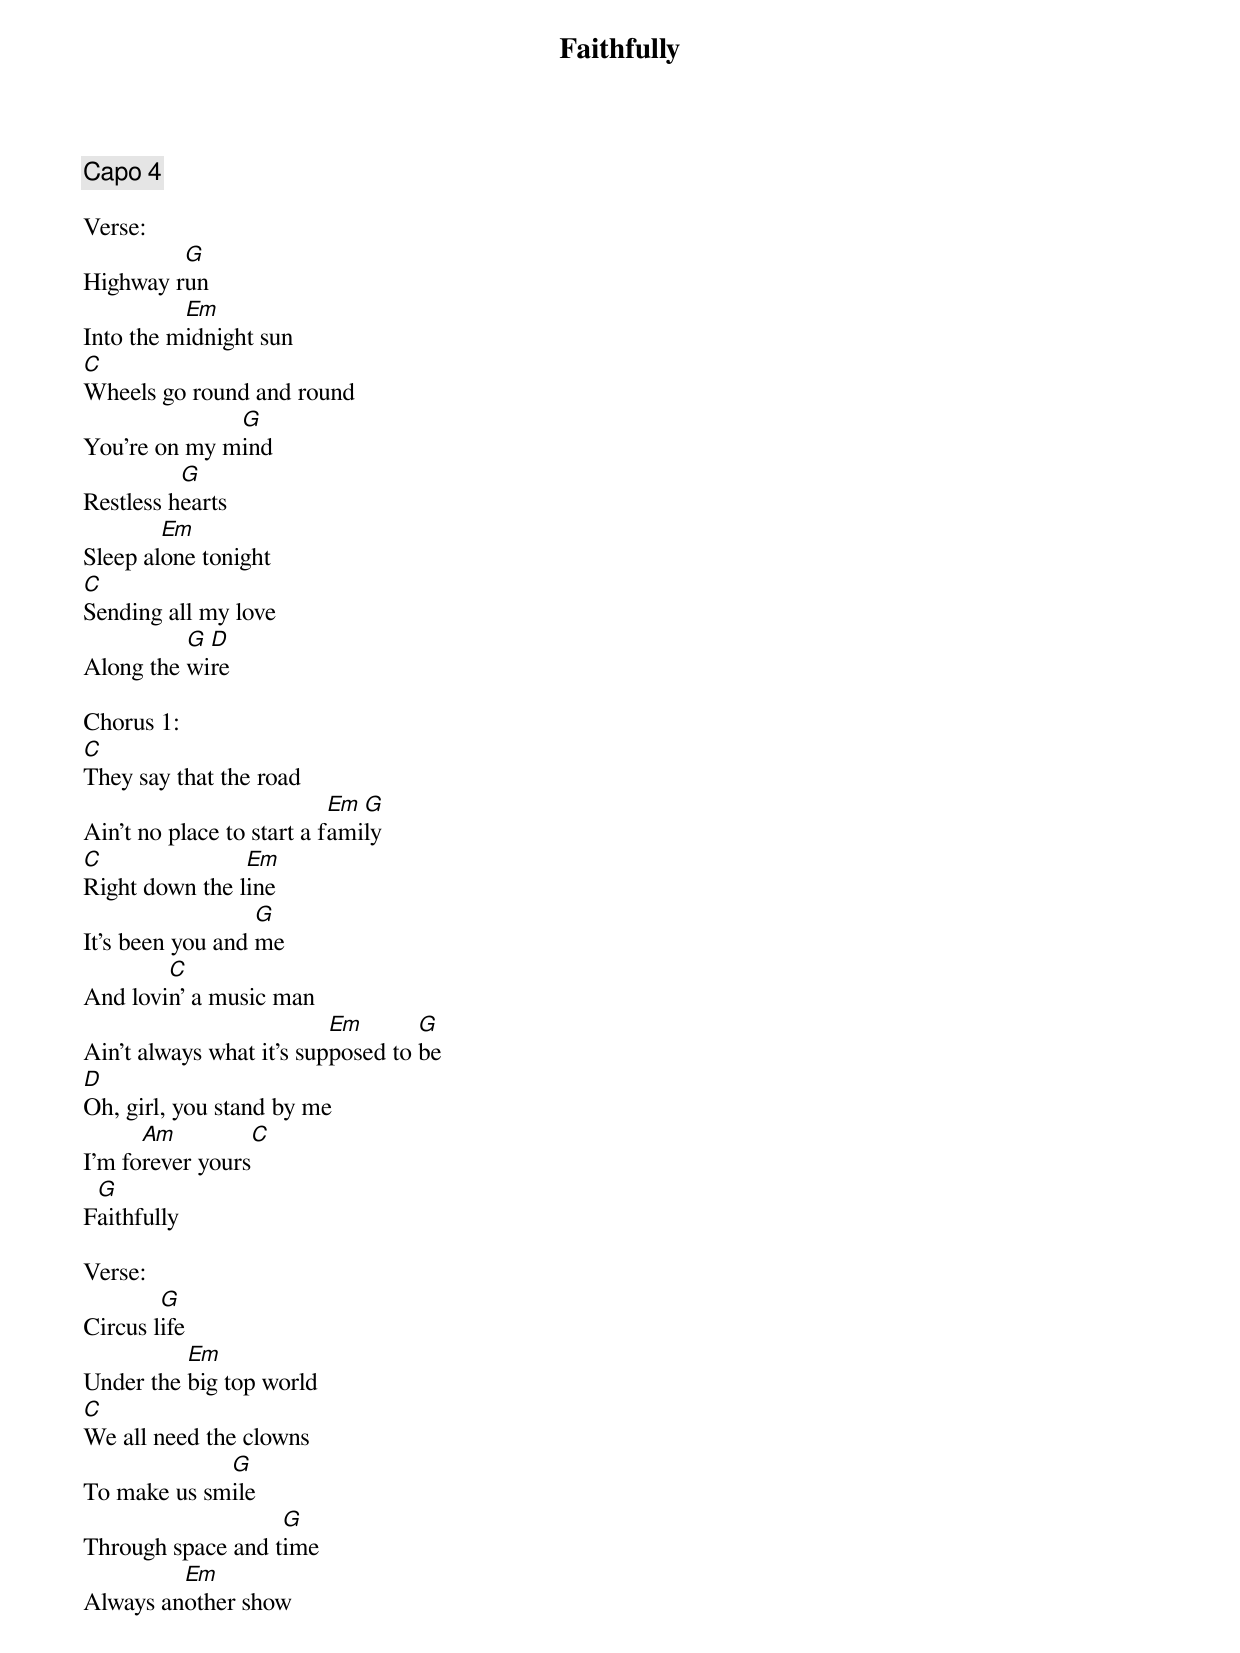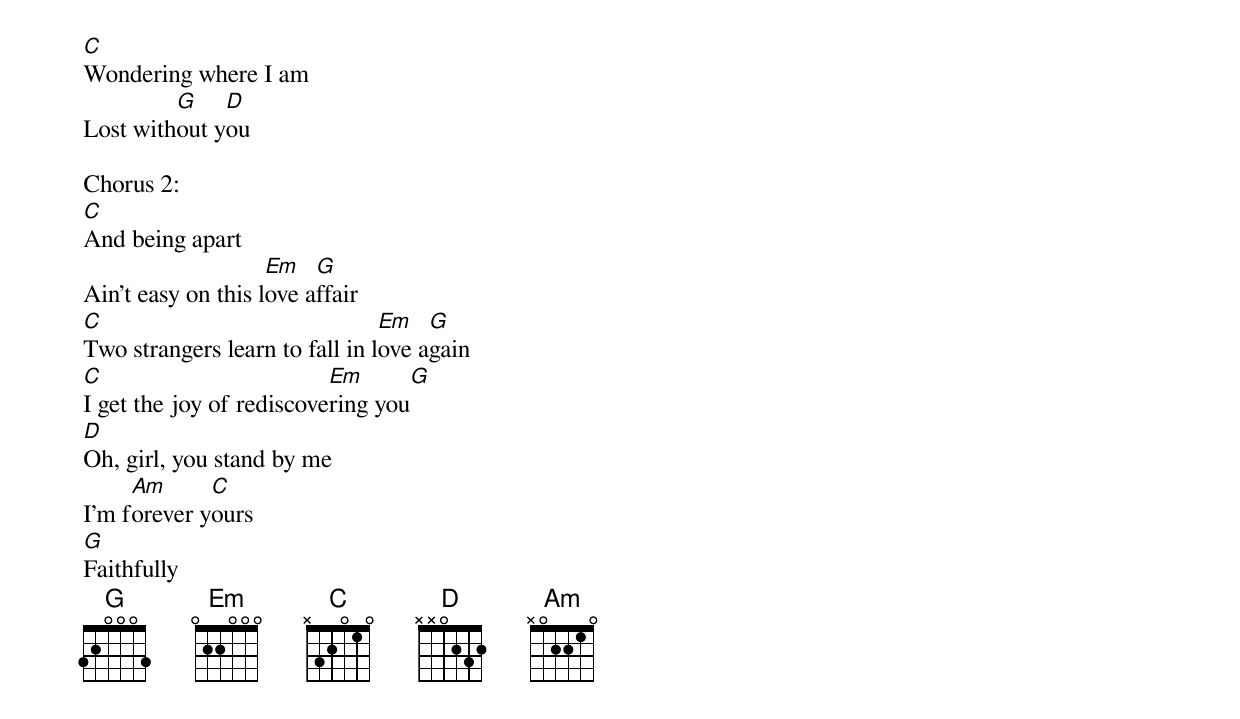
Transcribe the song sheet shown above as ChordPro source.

{title:Faithfully}
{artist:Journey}
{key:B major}
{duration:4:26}
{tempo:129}
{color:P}

{comment: Capo 4}

Verse:
Highway r[G]un
Into the m[Em]idnight sun
[C]Wheels go round and round
You're on my m[G]ind
Restless h[G]earts
Sleep al[Em]one tonight
[C]Sending all my love
Along the [G]wi[D]re

Chorus 1:
[C]They say that the road
Ain't no place to start a f[Em]ami[G]ly
[C]Right down the l[Em]ine
It's been you and [G]me
And lovi[C]n' a music man
Ain't always what it's sup[Em]posed to [G]be
[D]Oh, girl, you stand by me
I'm fo[Am]rever yours[C]
F[G]aithfully

Verse:
Circus l[G]ife
Under the [Em]big top world
[C]We all need the clowns
To make us sm[G]ile
Through space and t[G]ime
Always an[Em]other show
[C]Wondering where I am
Lost with[G]out y[D]ou

Chorus 2:
[C]And being apart
Ain't easy on this l[Em]ove a[G]ffair
[C]Two strangers learn to fall in l[Em]ove a[G]gain
[C]I get the joy of rediscove[Em]ring you[G]
[D]Oh, girl, you stand by me
I'm f[Am]orever y[C]ours
[G]Faithfully
